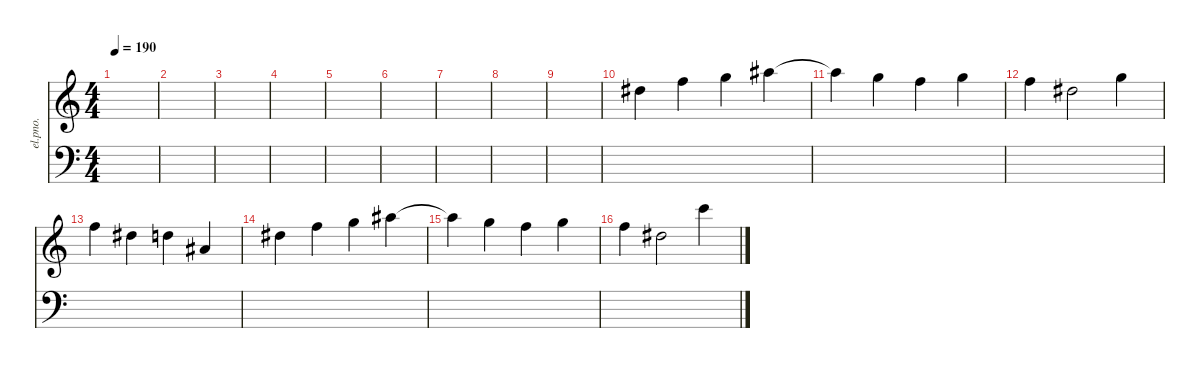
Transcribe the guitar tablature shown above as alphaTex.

\defaultSystemsLayout 4
\hideDynamics
\bracketExtendMode nobrackets
\track ("Vocal" "el.pno.") {instrument electricpiano1}
\staff {score}
\tuning (E4 B3 G3 D3 A2 E2)
\ts (4 4)
\tempo 190
\clef g2
\ks c
|
|
|
|
|
|
|
|
|
11.1{acc #}.4{beam Down} 13.1.4{beam Down} 15.1.4{beam Down} 18.1{acc #}.4{beam Down} |
18.1{t acc #}.4{beam Down} 15.1.4{beam Down} 13.1.4{beam Down} 15.1.4{beam Down} |
13.1.4{beam Down} 11.1{acc #}.2{beam Down} 15.1.4{beam Down} |
13.1.4{beam Down} 11.1{acc #}.4{beam Down} 10.1.4{beam Down} 6.1{acc #}.4{beam Up} |
11.1{acc #}.4{beam Down} 13.1.4{beam Down} 15.1.4{beam Down} 18.1{acc #}.4{beam Down} |
18.1{t acc #}.4{beam Down} 15.1.4{beam Down} 13.1.4{beam Down} 15.1.4{beam Down} |
13.1.4{beam Down} 11.1{acc #}.2{beam Down} 20.1.4{beam Down}
\staff {score}
\tuning (G2 D2 A1 E1 B0)
\clef f4
\ottava regular
\simile none
\ks c
|
|
|
|
|
|
|
|
|
|
|
|
|
|
|
